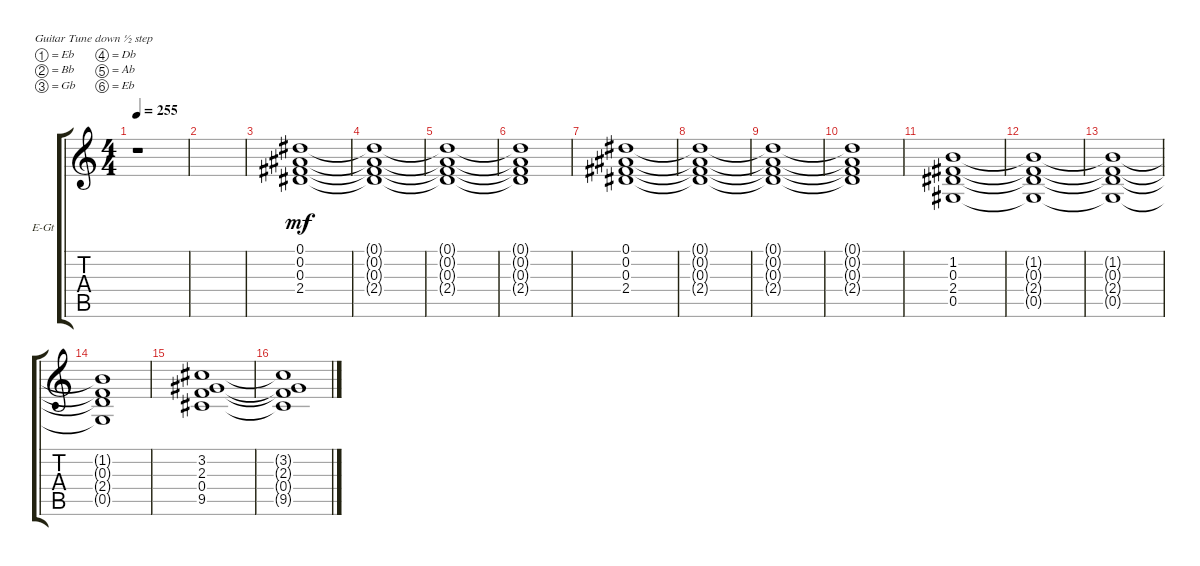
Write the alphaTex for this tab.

\bracketExtendMode groupsimilarinstruments
\firstSystemTrackNameOrientation horizontal
\otherSystemsTrackNameOrientation horizontal
\track ("Keyboard" "E-Gt") {instrument electricguitarclean}
\staff {score tabs}
\tuning (Eb4 Bb3 Gb3 Db3 Ab2 Eb2)
\ts (4 4)
\tempo 255
\clef g2
\ks c
r.1{dy mf instrument electricguitarclean} |
|
(2.4 0.3 0.2 0.1).1 |
(2.4{t} 0.3{t} 0.2{t} 0.1{t}).1 |
(2.4{t} 0.3{t} 0.2{t} 0.1{t}).1 |
(2.4{t} 0.3{t} 0.2{t} 0.1{t}).1 |
(2.4 0.3 0.2 0.1).1 |
(2.4{t} 0.3{t} 0.2{t} 0.1{t}).1 |
(2.4{t} 0.3{t} 0.2{t} 0.1{t}).1 |
(2.4{t} 0.3{t} 0.2{t} 0.1{t}).1 |
(0.5 2.4 0.3 1.2).1 |
(0.5{t} 2.4{t} 0.3{t} 1.2{t}).1 |
(0.5{t} 2.4{t} 0.3{t} 1.2{t}).1 |
(0.5{t} 2.4{t} 0.3{t} 1.2{t}).1 |
(0.4 9.5 2.3 3.2).1 |
(0.4{t} 9.5{t} 2.3{t} 3.2{t}).1
